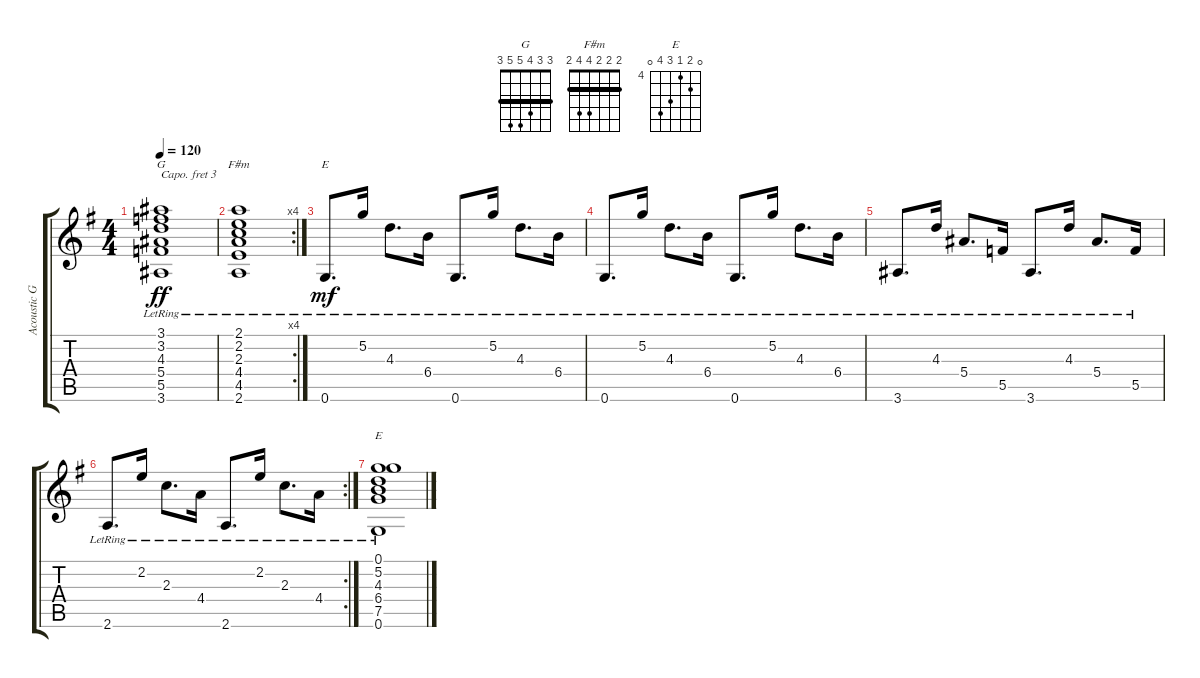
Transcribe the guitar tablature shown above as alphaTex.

\track ("Acoustic Guitar" "Acoustic G") {instrument acousticguitarsteel}
\staff {score tabs}
\capo 3
\tuning (E4 B3 G3 D3 A2 E2) {hide}
\chord ("G" 3 3 4 5 5 3) {barre 3}
\chord ("F#m" 2 2 2 4 4 2) {barre 2}
\chord ("E" x 5 4 6 x 0) {firstfret 4}
\chord ("E" 0 5 4 6 7 0) {firstfret 4}
\ts (4 4)
\tempo 120
\clef g2
\ks g
(3.1{lr} 3.2{lr} 4.3{lr} 5.4{lr} 5.5{lr} 3.6{lr}).1{ch "G" dy ff} |
\rc 4
(2.1{lr} 2.2{lr} 2.3{lr} 4.4{lr} 4.5{lr} 2.6{lr}).1{ch "F#m"} |
0.6{lr}.8{d ch "E" dy mf} 5.2{lr}.16 4.3{lr}.8{d} 6.4{lr}.16 0.6{lr}.8{d} 5.2{lr}.16 4.3{lr}.8{d} 6.4{lr}.16 |
0.6{lr}.8{d} 5.2{lr}.16 4.3{lr}.8{d} 6.4{lr}.16 0.6{lr}.8{d} 5.2{lr}.16 4.3{lr}.8{d} 6.4{lr}.16 |
3.6{lr}.8{d} 4.3{lr}.16 5.4{lr}.8{d} 5.5{lr}.16 3.6{lr}.8{d} 4.3{lr}.16 5.4{lr}.8{d} 5.5{lr}.16 |
\rc 2
2.6{lr}.8{d} 2.2{lr}.16 2.3{lr}.8{d} 4.4{lr}.16 2.6{lr}.8{d} 2.2{lr}.16 2.3{lr}.8{d} 4.4{lr}.16 |
(0.1{lr} 5.2{lr} 4.3{lr} 6.4{lr} 7.5{lr} 0.6{lr}).1{ch "E"}
